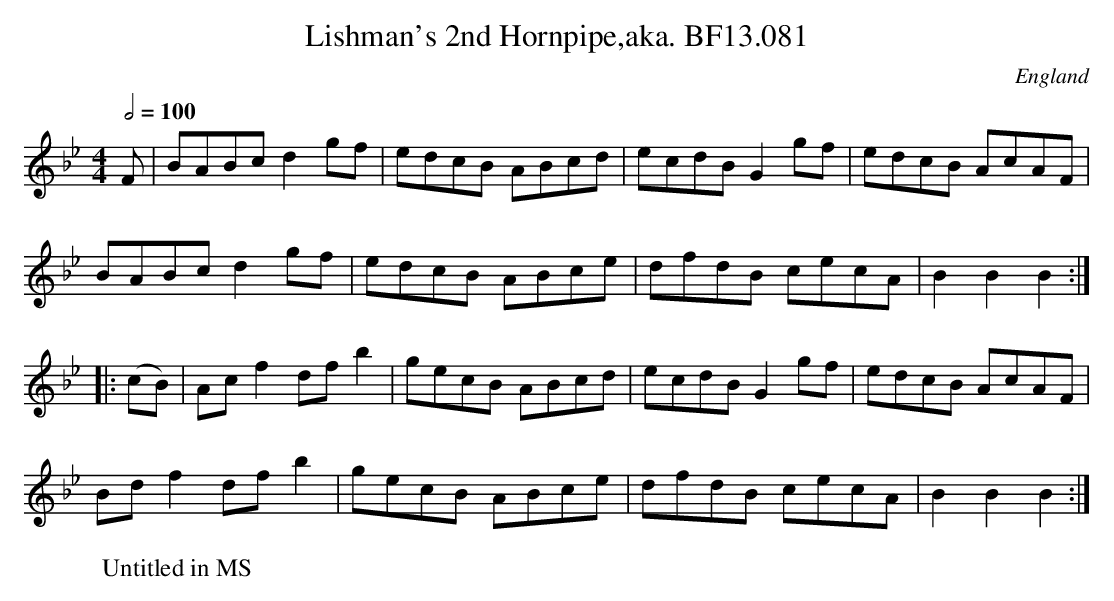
X:1
T:Lishman's 2nd Hornpipe,aka. BF13.081
L:1/8
M:4/4
O:England
Q:1/2=100
K:Bb
F|BABcd2gf|edcB ABcd|ecdBG2gf|edcB AcAF|!
BABcd2gf|edcB ABce|dfdB cecA|B2B2B2:|!
|:(cB)|Acf2dfb2|gecB ABcd|ecdBG2gf|edcB AcAF|!
Bdf2dfb2|gecB ABce|dfdB cecA|B2B2B2:|
W:Untitled in MS
